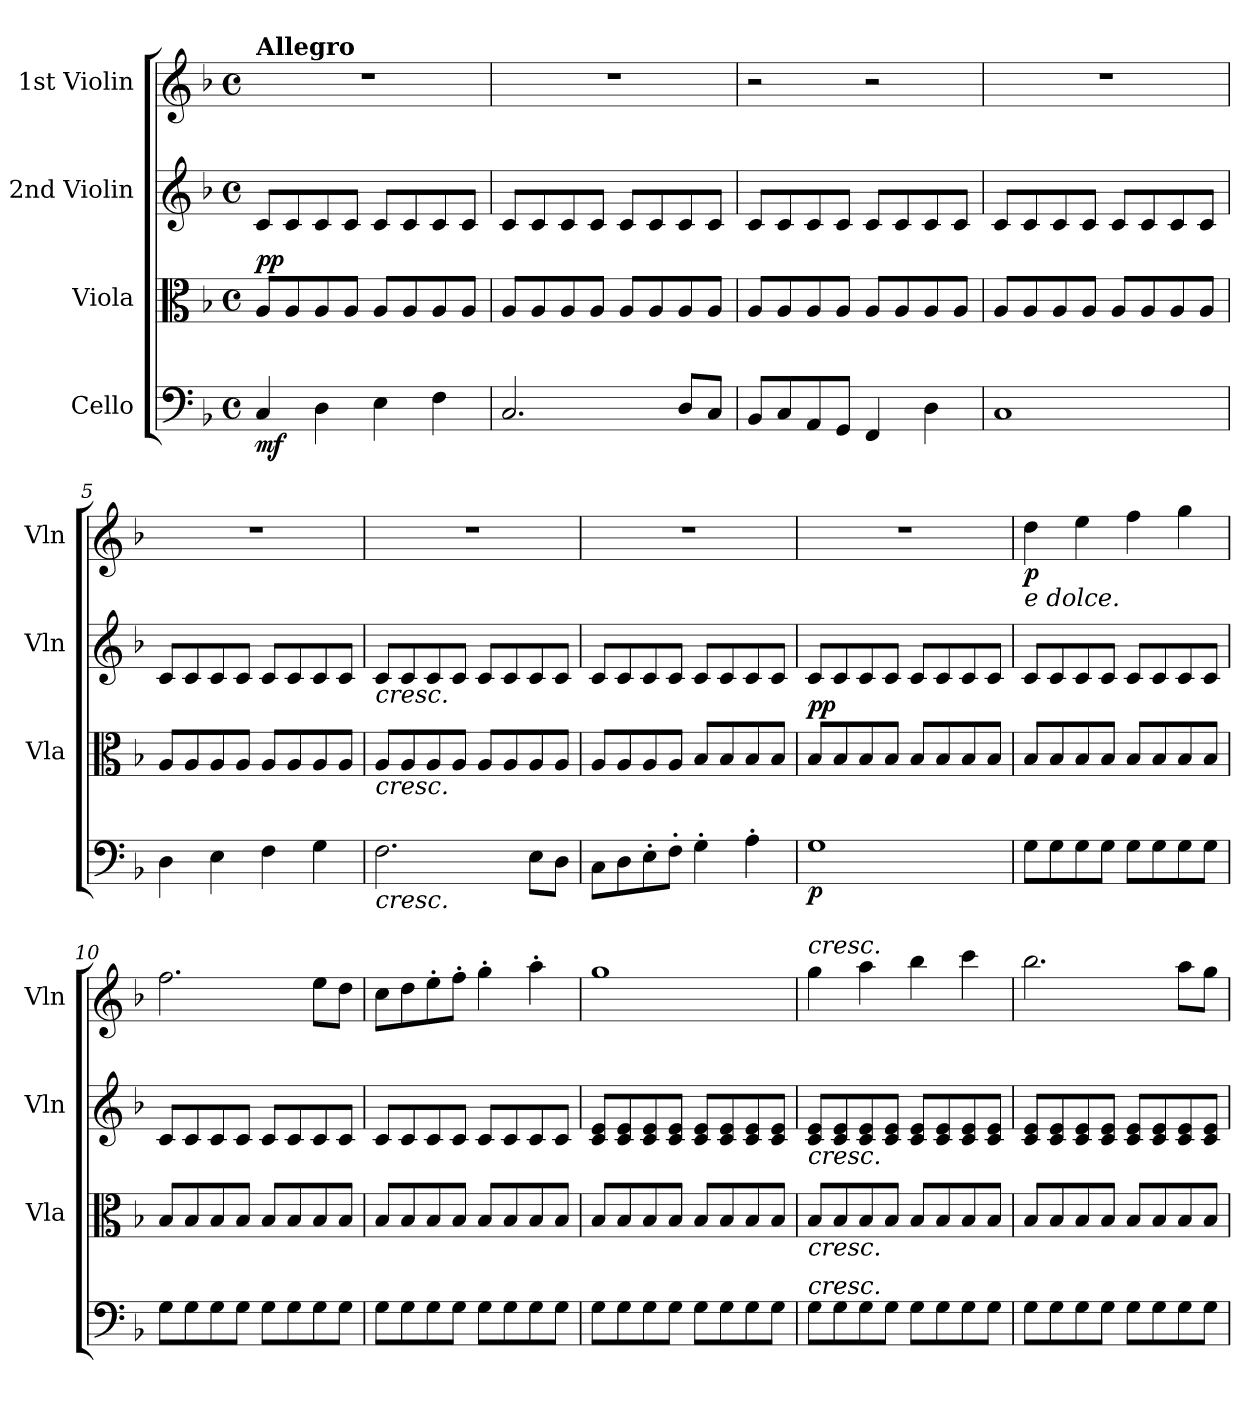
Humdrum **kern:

**kern	**dynam	**kern	**dynam	**kern	**kern	**dynam
*part4	*part4	*part3	*part3	*part2	*part1	*part1
*staff4	*staff4	*staff3	*staff3	*staff2	*staff1	*staff1
*I"Cello	*	*I"Viola	*	*I"2nd Violin	*I"1st Violin	*
*	*	*I'Vla	*	*I'Vln	*I'Vln	*
*clefF4	*	*clefC3	*	*clefG2	*clefG2	*
*k[b-]	*	*k[b-]	*	*k[b-]	*k[b-]	*
*M4/4	*	*M4/4	*	*M4/4	*M4/4	*
*met(c)	*	*met(c)	*	*met(c)	*met(c)	*
=1	=1	=1	=1	=1	=1	=1
!	!	!	!	!	!LO:TX:a:B:t=Allegro	!
!	!LO:DY:b	!	!LO:DY:b	!	!	!
!	!	!	!LO:DY:n=1:a	!	!	!
4C/	mf	8A/L	p p	8c/L	1r	.
.	.	8A/	.	8c/	.	.
4D\	.	8A/	.	8c/	.	.
.	.	8A/J	.	8c/J	.	.
4E\	.	8A/L	.	8c/L	.	.
.	.	8A/	.	8c/	.	.
4F\	.	8A/	.	8c/	.	.
.	.	8A/J	.	8c/J	.	.
=2	=2	=2	=2	=2	=2	=2
2.C/	.	8A/L	.	8c/L	1r	.
.	.	8A/	.	8c/	.	.
.	.	8A/	.	8c/	.	.
.	.	8A/J	.	8c/J	.	.
.	.	8A/L	.	8c/L	.	.
.	.	8A/	.	8c/	.	.
8D/L	.	8A/	.	8c/	.	.
8C/J	.	8A/J	.	8c/J	.	.
=3	=3	=3	=3	=3	=3	=3
8BB-/L	.	8A/L	.	8c/L	2r	.
8C/	.	8A/	.	8c/	.	.
8AA/	.	8A/	.	8c/	.	.
8GG/J	.	8A/J	.	8c/J	.	.
4FF/	.	8A/L	.	8c/L	2r	.
.	.	8A/	.	8c/	.	.
4D\	.	8A/	.	8c/	.	.
.	.	8A/J	.	8c/J	.	.
!!LO:LB:g=z
=4	=4	=4	=4	=4	=4	=4
1C	.	8A/L	.	8c/L	1r	.
.	.	8A/	.	8c/	.	.
.	.	8A/	.	8c/	.	.
.	.	8A/J	.	8c/J	.	.
.	.	8A/L	.	8c/L	.	.
.	.	8A/	.	8c/	.	.
.	.	8A/	.	8c/	.	.
.	.	8A/J	.	8c/J	.	.
=5	=5	=5	=5	=5	=5	=5
4D\	.	8A/L	.	8c/L	1r	.
.	.	8A/	.	8c/	.	.
4E\	.	8A/	.	8c/	.	.
.	.	8A/J	.	8c/J	.	.
4F\	.	8A/L	.	8c/L	.	.
.	.	8A/	.	8c/	.	.
4G\	.	8A/	.	8c/	.	.
.	.	8A/J	.	8c/J	.	.
=6	=6	=6	=6	=6	=6	=6
!	!	!	!	!LO:TX:b:i:t=cresc.	!	!
!	!	!LO:TX:b:i:t=cresc.	!	!	!	!
!LO:TX:b:i:t=cresc.	!	!	!	!	!	!
2.F\	.	8A/L	.	8c/L	1r	.
.	.	8A/	.	8c/	.	.
.	.	8A/	.	8c/	.	.
.	.	8A/J	.	8c/J	.	.
.	.	8A/L	.	8c/L	.	.
.	.	8A/	.	8c/	.	.
8E\L	.	8A/	.	8c/	.	.
8D\J	.	8A/J	.	8c/J	.	.
=7	=7	=7	=7	=7	=7	=7
8C\L	.	8A/L	.	8c/L	1r	.
8D\	.	8A/	.	8c/	.	.
8E'\	.	8A/	.	8c/	.	.
8F'\J	.	8A/J	.	8c/J	.	.
4G'\	.	8B-/L	.	8c/L	.	.
.	.	8B-/	.	8c/	.	.
4A'\	.	8B-/	.	8c/	.	.
.	.	8B-/J	.	8c/J	.	.
!!LO:LB:g=z
=8	=8	=8	=8	=8	=8	=8
!	!LO:DY:b	!	!LO:DY:b	!	!	!
!	!	!	!LO:DY:n=1:a	!	!	!
1G	p	8B-/L	p p	8c/L	1r	.
.	.	8B-/	.	8c/	.	.
.	.	8B-/	.	8c/	.	.
.	.	8B-/J	.	8c/J	.	.
.	.	8B-/L	.	8c/L	.	.
.	.	8B-/	.	8c/	.	.
.	.	8B-/	.	8c/	.	.
.	.	8B-/J	.	8c/J	.	.
=9	=9	=9	=9	=9	=9	=9
!	!	!	!	!	!LO:TX:b:i:t=e dolce.	!
!	!	!	!	!	!	!LO:DY:b
8G\L	.	8B-/L	.	8c/L	4dd\	p
8G\	.	8B-/	.	8c/	.	.
8G\	.	8B-/	.	8c/	4ee\	.
8G\J	.	8B-/J	.	8c/J	.	.
8G\L	.	8B-/L	.	8c/L	4ff\	.
8G\	.	8B-/	.	8c/	.	.
8G\	.	8B-/	.	8c/	4gg\	.
8G\J	.	8B-/J	.	8c/J	.	.
=10	=10	=10	=10	=10	=10	=10
8G\L	.	8B-/L	.	8c/L	2.ff\	.
8G\	.	8B-/	.	8c/	.	.
8G\	.	8B-/	.	8c/	.	.
8G\J	.	8B-/J	.	8c/J	.	.
8G\L	.	8B-/L	.	8c/L	.	.
8G\	.	8B-/	.	8c/	.	.
8G\	.	8B-/	.	8c/	8ee\L	.
8G\J	.	8B-/J	.	8c/J	8dd\J	.
=11	=11	=11	=11	=11	=11	=11
8G\L	.	8B-/L	.	8c/L	8cc\L	.
8G\	.	8B-/	.	8c/	8dd\	.
8G\	.	8B-/	.	8c/	8ee'\	.
8G\J	.	8B-/J	.	8c/J	8ff'\J	.
8G\L	.	8B-/L	.	8c/L	4gg'\	.
8G\	.	8B-/	.	8c/	.	.
8G\	.	8B-/	.	8c/	4aa'\	.
8G\J	.	8B-/J	.	8c/J	.	.
!!LO:PB:g=z
=12	=12	=12	=12	=12	=12	=12
8G\L	.	8B-/L	.	8c/ 8e/L	1gg	.
8G\	.	8B-/	.	8c/ 8e/	.	.
8G\	.	8B-/	.	8c/ 8e/	.	.
8G\J	.	8B-/J	.	8c/ 8e/J	.	.
8G\L	.	8B-/L	.	8c/ 8e/L	.	.
8G\	.	8B-/	.	8c/ 8e/	.	.
8G\	.	8B-/	.	8c/ 8e/	.	.
8G\J	.	8B-/J	.	8c/ 8e/J	.	.
=13	=13	=13	=13	=13	=13	=13
!	!	!	!	!	!LO:TX:a:i:t=cresc.	!
!	!	!	!	!LO:TX:b:i:t=cresc.	!	!
!	!	!LO:TX:b:i:t=cresc.	!	!	!	!
!LO:TX:a:i:t=cresc.	!	!	!	!	!	!
8G\L	.	8B-/L	.	8c/ 8e/L	4gg\	.
8G\	.	8B-/	.	8c/ 8e/	.	.
8G\	.	8B-/	.	8c/ 8e/	4aa\	.
8G\J	.	8B-/J	.	8c/ 8e/J	.	.
8G\L	.	8B-/L	.	8c/ 8e/L	4bb-\	.
8G\	.	8B-/	.	8c/ 8e/	.	.
8G\	.	8B-/	.	8c/ 8e/	4ccc\	.
8G\J	.	8B-/J	.	8c/ 8e/J	.	.
=14	=14	=14	=14	=14	=14	=14
8G\L	.	8B-/L	.	8c/ 8e/L	2.bb-\	.
8G\	.	8B-/	.	8c/ 8e/	.	.
8G\	.	8B-/	.	8c/ 8e/	.	.
8G\J	.	8B-/J	.	8c/ 8e/J	.	.
8G\L	.	8B-/L	.	8c/ 8e/L	.	.
8G\	.	8B-/	.	8c/ 8e/	.	.
8G\	.	8B-/	.	8c/ 8e/	8aa\L	.
8G\J	.	8B-/J	.	8c/ 8e/J	8gg\J	.
=	=	=	=	=	=	=
*-	*-	*-	*-	*-	*-	*-
